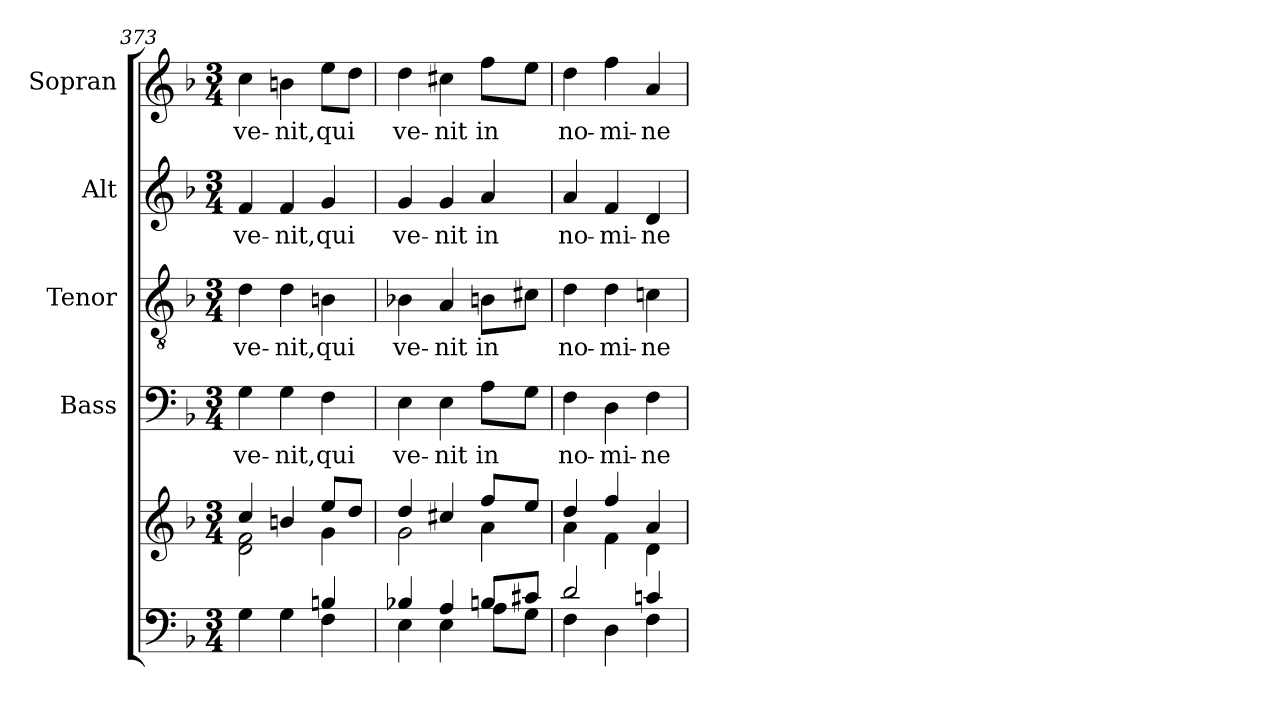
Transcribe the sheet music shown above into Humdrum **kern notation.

**kern	**kern	**kern	**text	**kern	**text	**kern	**text	**kern	**text
*part5	*part5	*part4	*part4	*part3	*part3	*part2	*part2	*part1	*part1
*staff6	*staff5	*staff4	*staff4	*staff3	*staff3	*staff2	*staff2	*staff1	*staff1
*	*	*I"Bass	*	*I"Tenor	*	*I"Alt	*	*I"Sopran	*
*	*	*I'B.	*	*I'T.	*	*I'A.	*	*I'S.	*
*clefF4	*clefG2	*clefF4	*	*clefGv2	*	*clefG2	*	*clefG2	*
*k[b-]	*k[b-]	*k[b-]	*	*k[b-]	*	*k[b-]	*	*k[b-]	*
*F:	*F:	*F:	*	*F:	*	*F:	*	*F:	*
*M3/4	*M3/4	*M3/4	*	*M3/4	*	*M3/4	*	*M3/4	*
=373	=373	=373	=373	=373	=373	=373	=373	=373	=373
*^	*^	*	*	*	*	*	*	*	*
!	!	!	!	!	!LO:LY:b	!	!LO:LY:b	!	!LO:LY:b	!	!LO:LY:b
2ryy	4G\	4cc/	2d\ 2f\	4G\	ve-	4d\	ve-	4f/	ve-	4cc\	ve-
!	!	!	!	!	!LO:LY:b	!	!LO:LY:b	!	!LO:LY:b	!	!LO:LY:b
.	4G\	4bn/	.	4G\	-nit,	4d\	-nit,	4f/	-nit,	4bn\	-nit,
!	!	!	!	!	!LO:LY:b	!	!LO:LY:b	!	!LO:LY:b	!	!LO:LY:b
4Bn/	4F\	8ee/L	4g\	4F\	qui	4Bn\	qui	4g/	qui	8ee\L	qui
.	.	8dd/J	.	.	.	.	.	.	.	8dd\J	.
=374	=374	=374	=374	=374	=374	=374	=374	=374	=374	=374	=374
!	!	!	!	!	!LO:LY:b	!	!LO:LY:b	!	!LO:LY:b	!	!LO:LY:b
4B-X/	4E\	4dd/	2g\	4E\	ve-	4B-X\	ve-	4g/	ve-	4dd\	ve-
!	!	!	!	!	!LO:LY:b	!	!LO:LY:b	!	!LO:LY:b	!	!LO:LY:b
4A/	4E\	4cc#X/	.	4E\	-nit	4A/	-nit	4g/	-nit	4cc#X\	-nit
!	!	!	!	!	!LO:LY:b	!	!LO:LY:b	!	!LO:LY:b	!	!LO:LY:b
8Bn/L	8A\L	8ff/L	4a\	8A\L	in	8Bn\L	in	4a/	in	8ff\L	in
8c#X/J	8G\J	8ee/J	.	8G\J	.	8c#X\J	.	.	.	8ee\J	.
=375	=375	=375	=375	=375	=375	=375	=375	=375	=375	=375	=375
!	!	!	!	!	!LO:LY:b	!	!LO:LY:b	!	!LO:LY:b	!	!LO:LY:b
2d/	4F\	4dd/	4a\	4F\	no-	4d\	no-	4a/	no-	4dd\	no-
!	!	!	!	!	!LO:LY:b	!	!LO:LY:b	!	!LO:LY:b	!	!LO:LY:b
.	4D\	4ff/	4f\	4D\	-mi-	4d\	-mi-	4f/	-mi-	4ff\	-mi-
!	!	!	!	!	!LO:LY:b	!	!LO:LY:b	!	!LO:LY:b	!	!LO:LY:b
4cn/	4F\	4a/	4d\	4F\	-ne	4cn\	-ne	4d/	-ne	4a/	-ne
*v	*v	*	*	*	*	*	*	*	*	*	*
*	*v	*v	*	*	*	*	*	*	*	*
=	=	=	=	=	=	=	=	=	=
*-	*-	*-	*-	*-	*-	*-	*-	*-	*-
